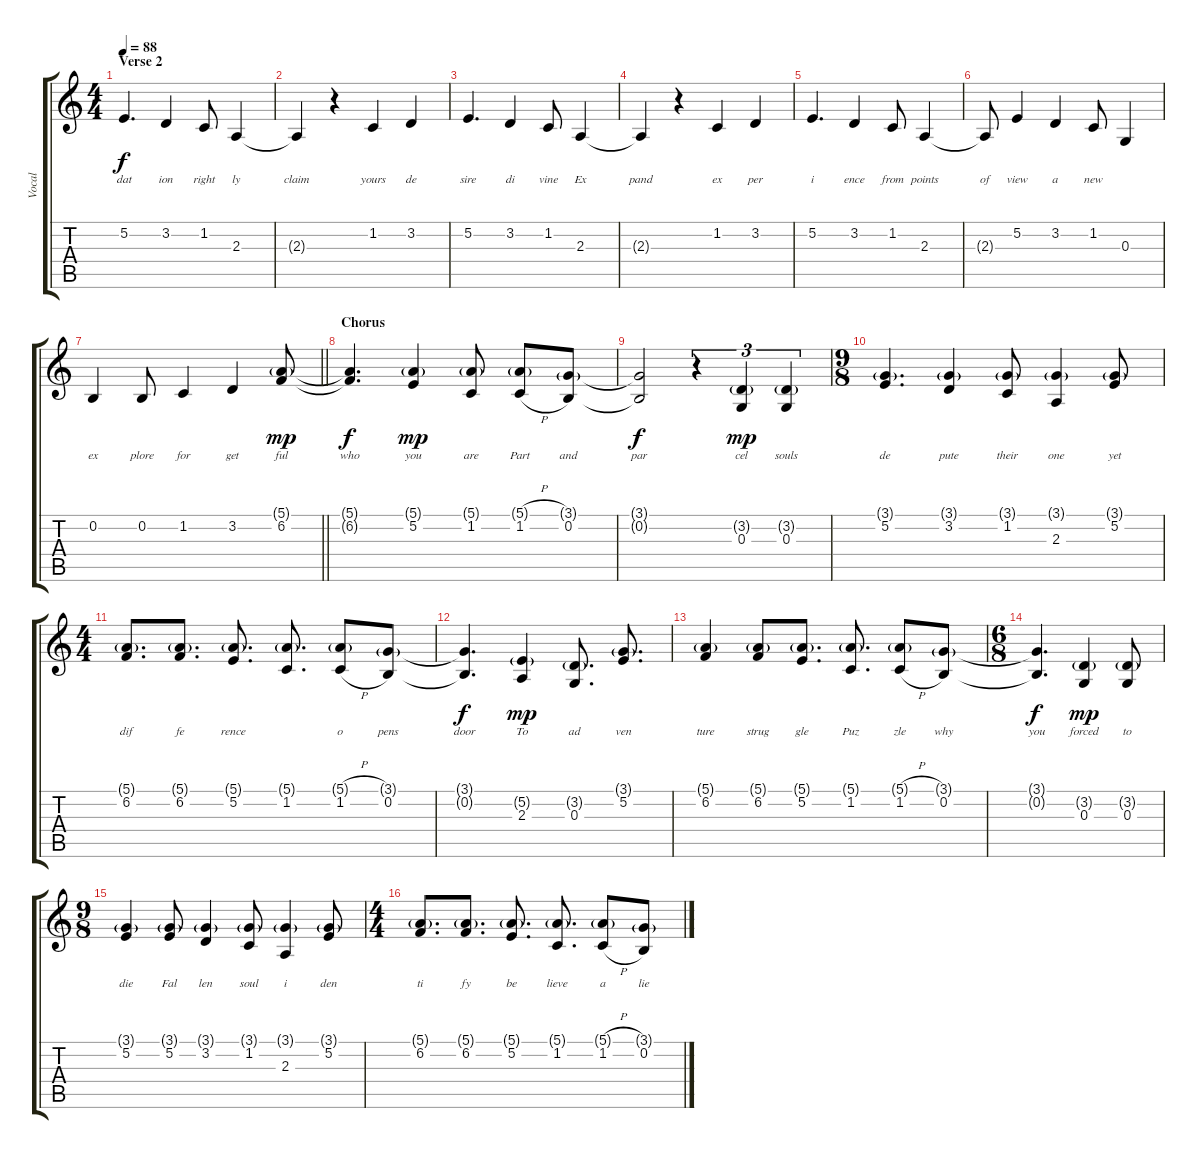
\track ("Vocal" "Vocal") {instrument acousticgrandpiano}
\staff {score tabs}
\tuning (E4 B3 G3 D3 A2 E2) {hide}
\ts (4 4)
\section ("" "Verse 2")
\tempo 88
\clef g2
\ks c
5.2.4{d lyrics (0 "dat") lyrics (1 "") lyrics (2 "") lyrics (3 "") lyrics (4 "") dy f} 3.2.4{lyrics (0 "ion") lyrics (1 "") lyrics (2 "") lyrics (3 "") lyrics (4 "")} 1.2.8{lyrics (0 "right") lyrics (1 "") lyrics (2 "") lyrics (3 "") lyrics (4 "")} 2.3.4{lyrics (0 "ly") lyrics (1 "") lyrics (2 "") lyrics (3 "") lyrics (4 "")} |
2.3{t}.4{lyrics (0 "claim") lyrics (1 "") lyrics (2 "") lyrics (3 "") lyrics (4 "")} r.4 1.2.4{lyrics (0 "yours") lyrics (1 "") lyrics (2 "") lyrics (3 "") lyrics (4 "")} 3.2.4{lyrics (0 "de") lyrics (1 "") lyrics (2 "") lyrics (3 "") lyrics (4 "")} |
5.2.4{d lyrics (0 "sire") lyrics (1 "") lyrics (2 "") lyrics (3 "") lyrics (4 "")} 3.2.4{lyrics (0 "di") lyrics (1 "") lyrics (2 "") lyrics (3 "") lyrics (4 "")} 1.2.8{lyrics (0 "vine") lyrics (1 "") lyrics (2 "") lyrics (3 "") lyrics (4 "")} 2.3.4{lyrics (0 "Ex") lyrics (1 "") lyrics (2 "") lyrics (3 "") lyrics (4 "")} |
2.3{t}.4{lyrics (0 "pand") lyrics (1 "") lyrics (2 "") lyrics (3 "") lyrics (4 "")} r.4 1.2.4{lyrics (0 "ex") lyrics (1 "") lyrics (2 "") lyrics (3 "") lyrics (4 "")} 3.2.4{lyrics (0 "per") lyrics (1 "") lyrics (2 "") lyrics (3 "") lyrics (4 "")} |
5.2.4{d lyrics (0 "i") lyrics (1 "") lyrics (2 "") lyrics (3 "") lyrics (4 "")} 3.2.4{lyrics (0 "ence") lyrics (1 "") lyrics (2 "") lyrics (3 "") lyrics (4 "")} 1.2.8{lyrics (0 "from") lyrics (1 "") lyrics (2 "") lyrics (3 "") lyrics (4 "")} 2.3.4{lyrics (0 "points") lyrics (1 "") lyrics (2 "") lyrics (3 "") lyrics (4 "")} |
2.3{t}.8{lyrics (0 "of") lyrics (1 "") lyrics (2 "") lyrics (3 "") lyrics (4 "")} 5.2.4{lyrics (0 "view") lyrics (1 "") lyrics (2 "") lyrics (3 "") lyrics (4 "")} 3.2.4{lyrics (0 "a") lyrics (1 "") lyrics (2 "") lyrics (3 "") lyrics (4 "")} 1.2.8{lyrics (0 "new") lyrics (1 "") lyrics (2 "") lyrics (3 "") lyrics (4 "")} 0.3.4{lyrics (0 "") lyrics (1 "") lyrics (2 "") lyrics (3 "") lyrics (4 "")} |
\barLineRight lightlight
0.2.4{lyrics (0 "ex") lyrics (1 "") lyrics (2 "") lyrics (3 "") lyrics (4 "")} 0.2.8{lyrics (0 "plore") lyrics (1 "") lyrics (2 "") lyrics (3 "") lyrics (4 "")} 1.2.4{lyrics (0 "for") lyrics (1 "") lyrics (2 "") lyrics (3 "") lyrics (4 "")} 3.2.4{lyrics (0 "get") lyrics (1 "") lyrics (2 "") lyrics (3 "") lyrics (4 "")} (5.1{g} 6.2).8{lyrics (0 "ful") lyrics (1 "") lyrics (2 "") lyrics (3 "") lyrics (4 "") dy mp} |
\section ("" "Chorus")
(5.1{t} 6.2{t}).4{d lyrics (0 "who") lyrics (1 "") lyrics (2 "") lyrics (3 "") lyrics (4 "") dy f} (5.1{g} 5.2).4{lyrics (0 "you") lyrics (1 "") lyrics (2 "") lyrics (3 "") lyrics (4 "") dy mp} (5.1{g} 1.2).8{lyrics (0 "are") lyrics (1 "") lyrics (2 "") lyrics (3 "") lyrics (4 "")} (5.1{h g} 1.2{h}).8{lyrics (0 "Part") lyrics (1 "") lyrics (2 "") lyrics (3 "") lyrics (4 "")} (3.1{g} 0.2).8{lyrics (0 "and") lyrics (1 "") lyrics (2 "") lyrics (3 "") lyrics (4 "")} |
(3.1{t} 0.2{t}).2{lyrics (0 "par") lyrics (1 "") lyrics (2 "") lyrics (3 "") lyrics (4 "") dy f} r.4{tu (3 2)} (3.2{g} 0.3).4{tu (3 2) lyrics (0 "cel") lyrics (1 "") lyrics (2 "") lyrics (3 "") lyrics (4 "") dy mp} (3.2{g} 0.3).4{tu (3 2) lyrics (0 "souls") lyrics (1 "") lyrics (2 "") lyrics (3 "") lyrics (4 "")} |
\ts (9 8)
(3.1{g} 5.2).4{d lyrics (0 "de") lyrics (1 "") lyrics (2 "") lyrics (3 "") lyrics (4 "")} (3.1{g} 3.2).4{lyrics (0 "pute") lyrics (1 "") lyrics (2 "") lyrics (3 "") lyrics (4 "")} (3.1{g} 1.2).8{lyrics (0 "their") lyrics (1 "") lyrics (2 "") lyrics (3 "") lyrics (4 "")} (3.1{g} 2.3).4{lyrics (0 "one") lyrics (1 "") lyrics (2 "") lyrics (3 "") lyrics (4 "")} (3.1{g} 5.2).8{lyrics (0 "yet") lyrics (1 "") lyrics (2 "") lyrics (3 "") lyrics (4 "")} |
\ts (4 4)
(5.1{g} 6.2).8{d lyrics (0 "dif") lyrics (1 "") lyrics (2 "") lyrics (3 "") lyrics (4 "")} (5.1{g} 6.2).8{d lyrics (0 "fe") lyrics (1 "") lyrics (2 "") lyrics (3 "") lyrics (4 "")} (5.1{g} 5.2).8{d lyrics (0 "rence") lyrics (1 "") lyrics (2 "") lyrics (3 "") lyrics (4 "")} (5.1{g} 1.2).8{d lyrics (0 "") lyrics (1 "") lyrics (2 "") lyrics (3 "") lyrics (4 "")} (5.1{h g} 1.2{h}).8{lyrics (0 "o") lyrics (1 "") lyrics (2 "") lyrics (3 "") lyrics (4 "")} (3.1{g} 0.2).8{lyrics (0 "pens") lyrics (1 "") lyrics (2 "") lyrics (3 "") lyrics (4 "")} |
(3.1{t} 0.2{t}).4{d lyrics (0 "door") lyrics (1 "") lyrics (2 "") lyrics (3 "") lyrics (4 "") dy f} (5.2{g} 2.3).4{lyrics (0 "To") lyrics (1 "") lyrics (2 "") lyrics (3 "") lyrics (4 "") dy mp} (3.2{g} 0.3).8{d lyrics (0 "ad") lyrics (1 "") lyrics (2 "") lyrics (3 "") lyrics (4 "")} (3.1{g} 5.2).8{d lyrics (0 "ven") lyrics (1 "") lyrics (2 "") lyrics (3 "") lyrics (4 "")} |
(5.1{g} 6.2).4{lyrics (0 "ture") lyrics (1 "") lyrics (2 "") lyrics (3 "") lyrics (4 "")} (5.1{g} 6.2).8{lyrics (0 "strug") lyrics (1 "") lyrics (2 "") lyrics (3 "") lyrics (4 "")} (5.1{g} 5.2).8{d lyrics (0 "gle") lyrics (1 "") lyrics (2 "") lyrics (3 "") lyrics (4 "")} (5.1{g} 1.2).8{d lyrics (0 "Puz") lyrics (1 "") lyrics (2 "") lyrics (3 "") lyrics (4 "")} (5.1{h g} 1.2{h}).8{lyrics (0 "zle") lyrics (1 "") lyrics (2 "") lyrics (3 "") lyrics (4 "")} (3.1{g} 0.2).8{lyrics (0 "why") lyrics (1 "") lyrics (2 "") lyrics (3 "") lyrics (4 "")} |
\ts (6 8)
(3.1{t} 0.2{t}).4{d lyrics (0 "you") lyrics (1 "") lyrics (2 "") lyrics (3 "") lyrics (4 "") dy f} (3.2{g} 0.3).4{lyrics (0 "forced") lyrics (1 "") lyrics (2 "") lyrics (3 "") lyrics (4 "") dy mp} (3.2{g} 0.3).8{lyrics (0 "to") lyrics (1 "") lyrics (2 "") lyrics (3 "") lyrics (4 "")} |
\ts (9 8)
(3.1{g} 5.2).4{lyrics (0 "die") lyrics (1 "") lyrics (2 "") lyrics (3 "") lyrics (4 "")} (3.1{g} 5.2).8{lyrics (0 "Fal") lyrics (1 "") lyrics (2 "") lyrics (3 "") lyrics (4 "")} (3.1{g} 3.2).4{lyrics (0 "len") lyrics (1 "") lyrics (2 "") lyrics (3 "") lyrics (4 "")} (3.1{g} 1.2).8{lyrics (0 "soul") lyrics (1 "") lyrics (2 "") lyrics (3 "") lyrics (4 "")} (3.1{g} 2.3).4{lyrics (0 "i") lyrics (1 "") lyrics (2 "") lyrics (3 "") lyrics (4 "")} (3.1{g} 5.2).8{lyrics (0 "den") lyrics (1 "") lyrics (2 "") lyrics (3 "") lyrics (4 "")} |
\ts (4 4)
(5.1{g} 6.2).8{d lyrics (0 "ti") lyrics (1 "") lyrics (2 "") lyrics (3 "") lyrics (4 "")} (5.1{g} 6.2).8{d lyrics (0 "fy") lyrics (1 "") lyrics (2 "") lyrics (3 "") lyrics (4 "")} (5.1{g} 5.2).8{d lyrics (0 "be") lyrics (1 "") lyrics (2 "") lyrics (3 "") lyrics (4 "")} (5.1{g} 1.2).8{d lyrics (0 "lieve") lyrics (1 "") lyrics (2 "") lyrics (3 "") lyrics (4 "")} (5.1{h g} 1.2{h}).8{lyrics (0 "a") lyrics (1 "") lyrics (2 "") lyrics (3 "") lyrics (4 "")} (3.1{g} 0.2).8{lyrics (0 "lie") lyrics (1 "") lyrics (2 "") lyrics (3 "") lyrics (4 "")}
